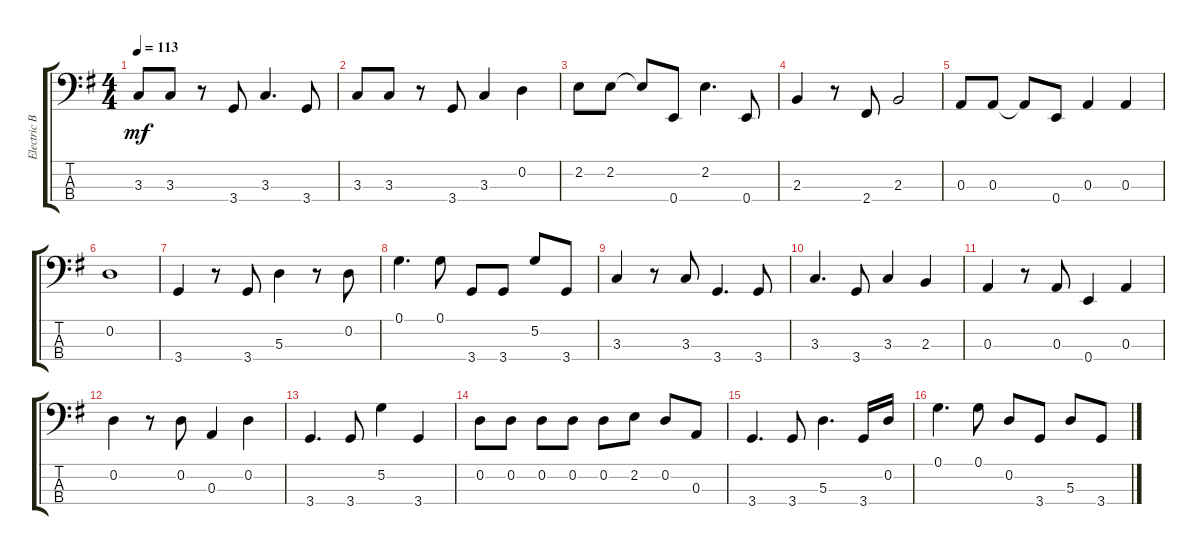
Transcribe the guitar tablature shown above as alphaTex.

\track ("Electric Bass" "Electric B") {instrument electricbassfinger}
\staff {score tabs}
\tuning (G2 D2 A1 E1) {hide}
\ts (4 4)
\tempo 113
\clef f4
\ks eminor
3.3.8{dy mf} 3.3.8 r.8 3.4.8 3.3.4{d} 3.4.8 |
3.3.8 3.3.8 r.8 3.4.8 3.3.4 0.2.4 |
2.2.8 2.2.8 2.2{t}.8 0.4.8 2.2.4{d} 0.4.8 |
2.3.4 r.8 2.4.8 2.3.2 |
0.3.8 0.3.8 0.3{t}.8 0.4.8 0.3.4 0.3.4 |
0.2.1 |
3.4.4 r.8 3.4.8 5.3.4 r.8 0.2.8 |
0.1.4{d} 0.1.8 3.4.8 3.4.8 5.2.8 3.4.8 |
3.3.4 r.8 3.3.8 3.4.4{d} 3.4.8 |
3.3.4{d} 3.4.8 3.3.4 2.3.4 |
0.3.4 r.8 0.3.8 0.4.4 0.3.4 |
0.2.4 r.8 0.2.8 0.3.4 0.2.4 |
3.4.4{d} 3.4.8 5.2.4 3.4.4 |
0.2.8 0.2.8 0.2.8 0.2.8 0.2.8 2.2.8 0.2.8 0.3.8 |
3.4.4{d} 3.4.8 5.3.4{d} 3.4.16 0.2.16 |
0.1.4{d} 0.1.8 0.2.8 3.4.8 5.3.8 3.4.8
